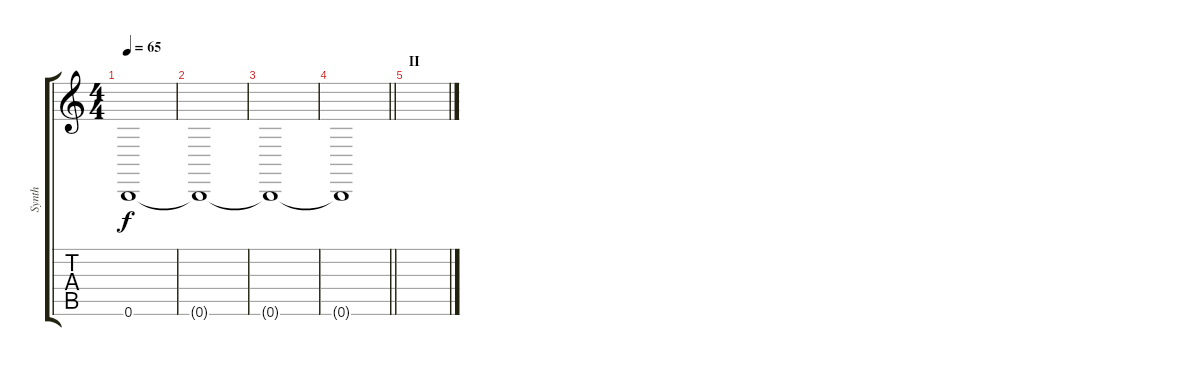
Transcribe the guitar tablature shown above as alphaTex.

\track ("Synth" "Synth") {instrument lead8bassandlead}
\staff {score tabs}
\tuning (Db4 Ab3 E3 B2 Gb2 B1) {hide}
\ts (4 4)
\tempo 65
\clef g2
\ks c
0.6{t}.1{dy f} |
0.6{t}.1 |
0.6{t}.1 |
\barLineRight lightlight
0.6{t}.1 |
\section ("" "II")
